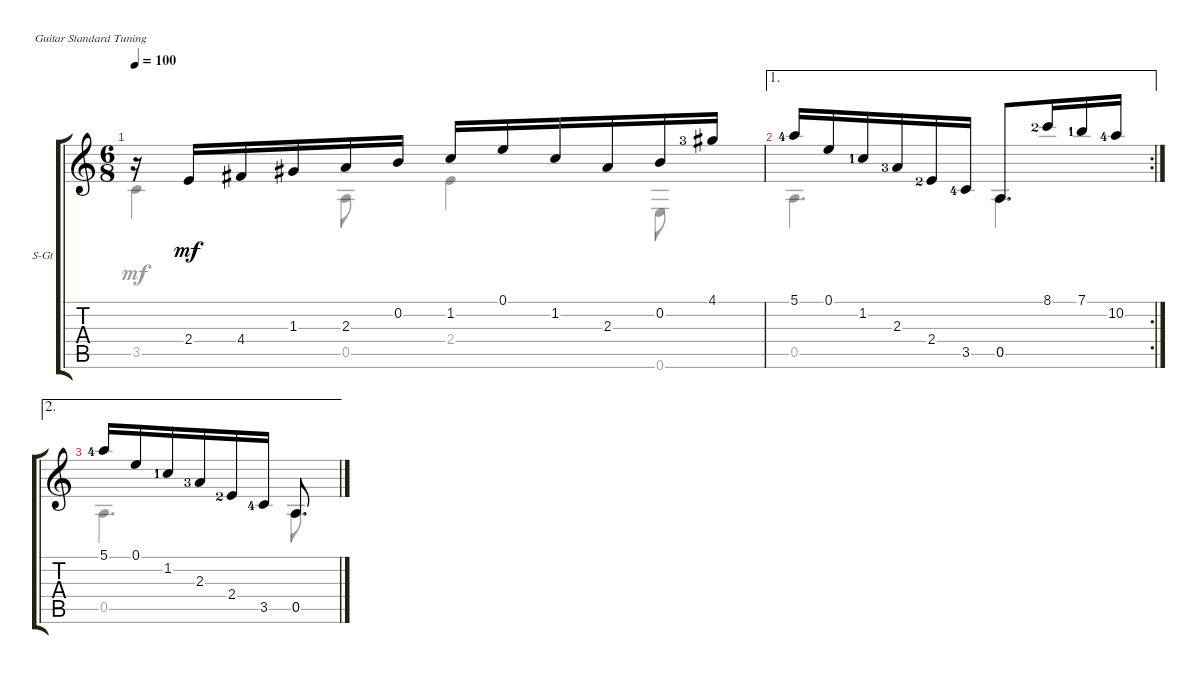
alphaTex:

\defaultSystemsLayout 4
\bracketExtendMode groupsimilarinstruments
\firstSystemTrackNameOrientation horizontal
\otherSystemsTrackNameOrientation horizontal
\track ("Steel Guitar" "S-Gt") {instrument acousticguitarsteel}
\staff {score tabs}
\tuning (E4 B3 G3 D3 A2 E2)
\voice
\ts (6 8)
\tempo 100
\clef g2
\ks aminor
r.16{dy mf} 2.4.16 4.4.16 1.3.16 2.3.16 0.2.16 1.2.16 0.1.16 1.2.16 2.3.16 0.2.16 4.1{lf 4}.16 |
\ae 1
\rc 2
5.1{lf 5}.16 0.1.16 1.2{lf 2}.16 2.3{lf 4}.16 2.4{lf 3}.16 3.5{lf 5}.16 0.5.8{d} 8.1{lf 3}.16 7.1{lf 2}.16 10.2{lf 5}.16 |
\ae 2
5.1{lf 5}.16 0.1.16 1.2{lf 2}.16 2.3{lf 4}.16 2.4{lf 3}.16 3.5{lf 5}.16 0.5.8{d}
\voice
\clef g2
\ottava regular
\simile none
\ks aminor
3.5.4{dy mf} 0.5.8 2.4.4 0.6.8 |
0.5.4{d} 0.5.4{d} |
0.5.4{d} 0.5.8{d}
